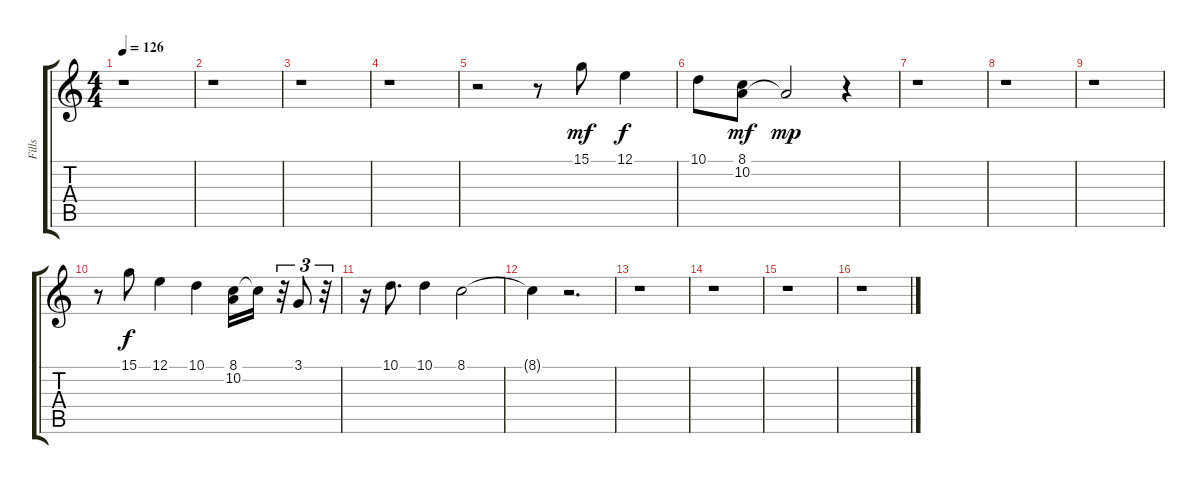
\track ("Fills" "Fills") {instrument synthvoice}
\staff {score tabs}
\tuning (E4 B3 G3 D3 A2 E2) {hide}
\ts (4 4)
\tempo 126
\clef g2
\ks c
r.1{dy mf} |
r.1 |
r.1 |
r.1 |
r.2 r.8 15.1.8 12.1.4{dy f} |
10.1.8 (8.1 10.2).8{dy mf} 10.2{t}.2{dy mp} r.4 |
r.1 |
r.1 |
r.1 |
r.8 15.1.8{dy f} 12.1.4 10.1.4 (8.1 10.2).16 8.1{t}.16 r.32{tu (3 2)} 3.1.8{tu (3 2)} r.32{tu (3 2)} |
r.16 10.1.8{d} 10.1.4 8.1.2 |
8.1{t}.4 r.2{d} |
r.1 |
r.1 |
r.1 |
r.1
